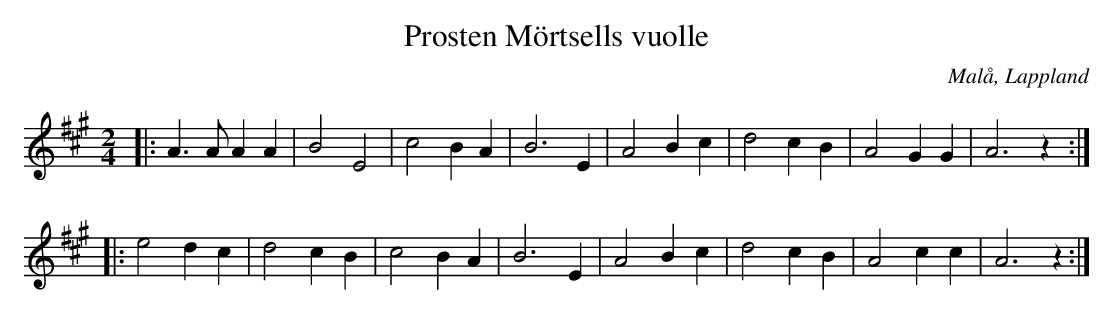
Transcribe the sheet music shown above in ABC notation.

X:1
T: Prosten Mörtsells vuolle
O: Malå, Lappland
M: 2/4
L: 1/4
K: A
|: A3/2 A/2 A A | B2 E2 | c2 B A | B3 E | A2 B c | d2 c B | A2 G G | A3 z :|
|: e2 d c | d2 c B | c2 B A | B3 E | A2 B c | d2 c B | A2 c c | A3 z :|
